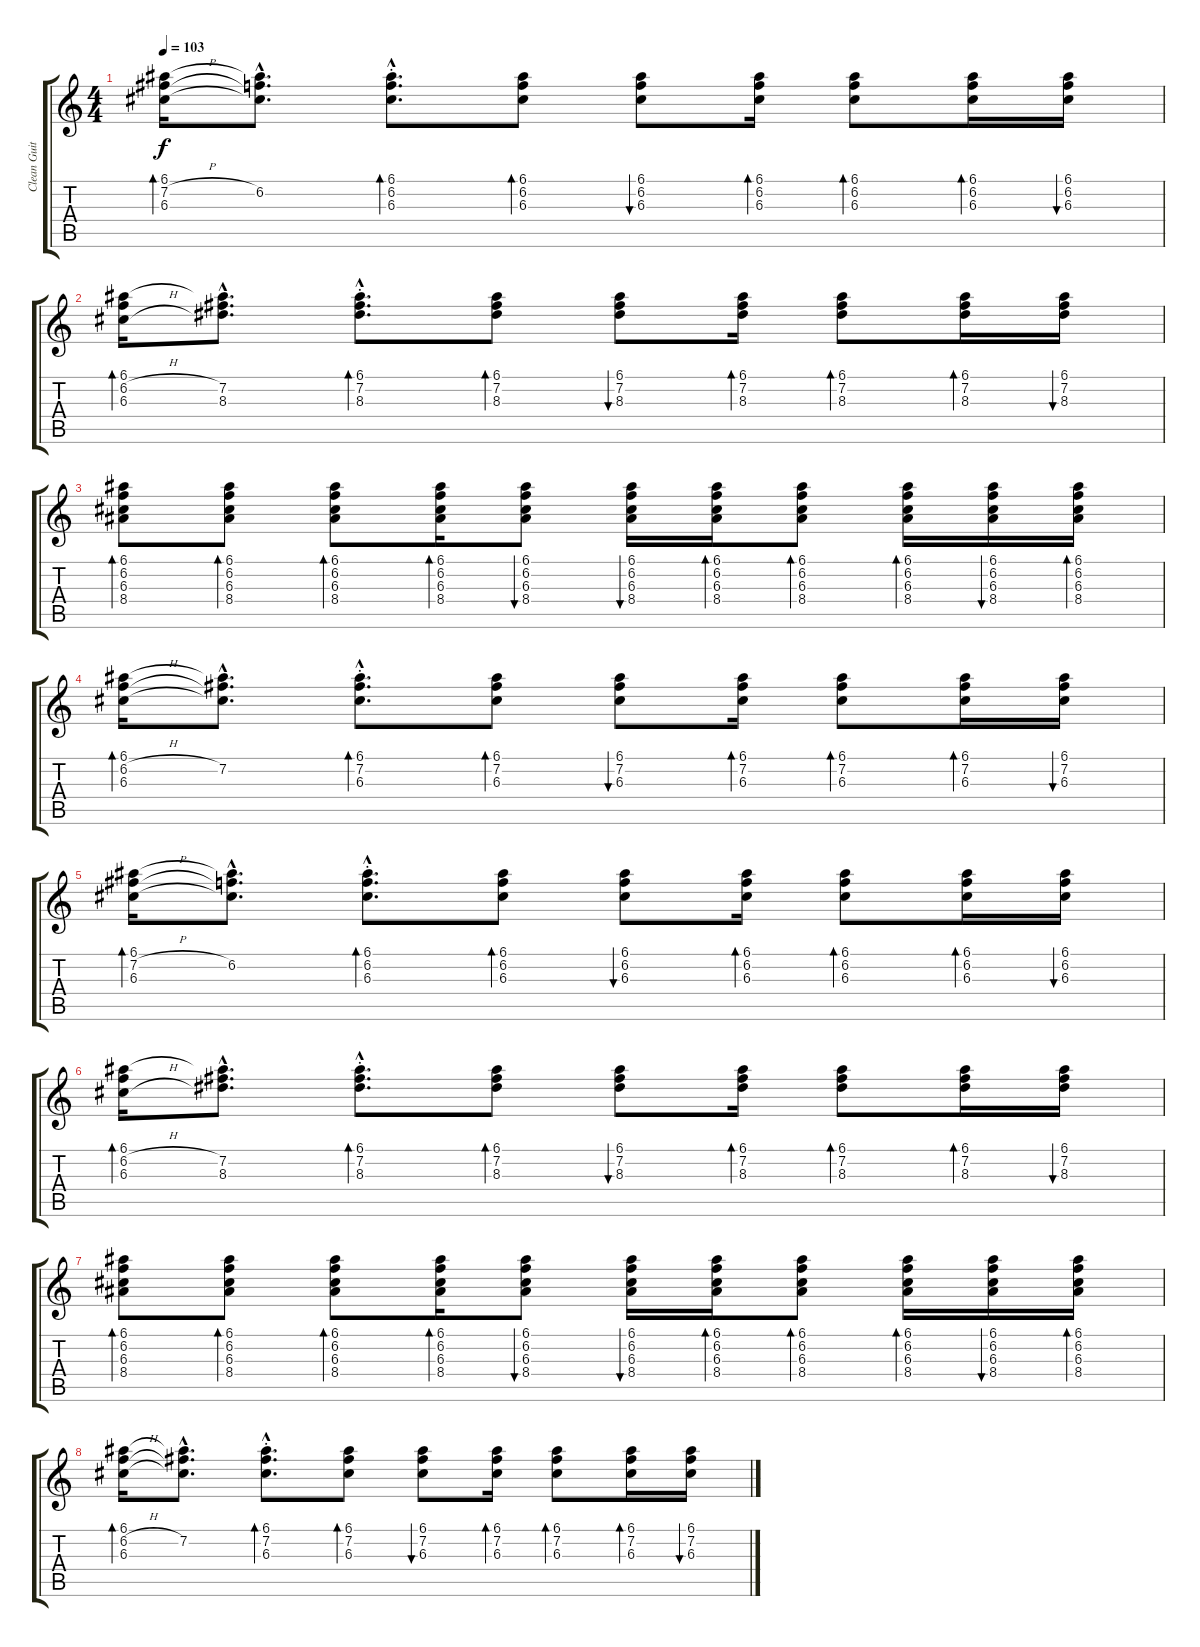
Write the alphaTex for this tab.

\track ("Clean Guitar" "Clean Guit") {instrument electricguitarclean}
\staff {score tabs}
\tuning (E4 B3 G3 D3 A2 E2) {hide}
\ts (4 4)
\tempo 103
\clef g2
\ks c
(6.1 7.2{h} 6.3).16{bd 60 dy f} (6.1{hac t} 6.2{hac} 6.3{hac t}).8{d} (6.1{hac st} 6.2{hac st} 6.3{hac st}).8{d bd 60} (6.1 6.2 6.3).8{bd 60} (6.1 6.2 6.3).8{bu 60} (6.1 6.2 6.3).16{bd 60} (6.1 6.2 6.3).8{bd 60} (6.1 6.2 6.3).16{bd 60} (6.1 6.2 6.3).16{bu 60} |
(6.1 6.2{h} 6.3{h}).16{bd 60} (6.1{hac t} 7.2{hac} 8.3{hac}).8{d} (6.1{hac st} 7.2{hac st} 8.3{hac st}).8{d bd 60} (6.1 7.2 8.3).8{bd 60} (6.1 7.2 8.3).8{bu 60} (6.1 7.2 8.3).16{bd 60} (6.1 7.2 8.3).8{bd 60} (6.1 7.2 8.3).16{bd 60} (6.1 7.2 8.3).16{bu 60} |
(6.1 6.2 6.3 8.4).8{bd 60} (6.1 6.2 6.3 8.4).8{bd 60} (6.1 6.2 6.3 8.4).8{bd 60} (6.1 6.2 6.3 8.4).16{bd 60} (6.1 6.2 6.3 8.4).8{bu 60} (6.1 6.2 6.3 8.4).16{bu 60} (6.1 6.2 6.3 8.4).16{bd 60} (6.1 6.2 6.3 8.4).8{bd 60} (6.1 6.2 6.3 8.4).16{bd 60} (6.1 6.2 6.3 8.4).16{bu 60} (6.1 6.2 6.3 8.4).16{bd 60} |
(6.1 6.2{h} 6.3).16{bd 60} (6.1{hac t} 7.2{hac} 6.3{hac t}).8{d} (6.1{hac st} 7.2{hac st} 6.3{hac st}).8{d bd 60} (6.1 7.2 6.3).8{bd 60} (6.1 7.2 6.3).8{bu 60} (6.1 7.2 6.3).16{bd 60} (6.1 7.2 6.3).8{bd 60} (6.1 7.2 6.3).16{bd 60} (6.1 7.2 6.3).16{bu 60} |
(6.1 7.2{h} 6.3).16{bd 60} (6.1{hac t} 6.2{hac} 6.3{hac t}).8{d} (6.1{hac st} 6.2{hac st} 6.3{hac st}).8{d bd 60} (6.1 6.2 6.3).8{bd 60} (6.1 6.2 6.3).8{bu 60} (6.1 6.2 6.3).16{bd 60} (6.1 6.2 6.3).8{bd 60} (6.1 6.2 6.3).16{bd 60} (6.1 6.2 6.3).16{bu 60} |
(6.1 6.2{h} 6.3{h}).16{bd 60} (6.1{hac t} 7.2{hac} 8.3{hac}).8{d} (6.1{hac st} 7.2{hac st} 8.3{hac st}).8{d bd 60} (6.1 7.2 8.3).8{bd 60} (6.1 7.2 8.3).8{bu 60} (6.1 7.2 8.3).16{bd 60} (6.1 7.2 8.3).8{bd 60} (6.1 7.2 8.3).16{bd 60} (6.1 7.2 8.3).16{bu 60} |
(6.1 6.2 6.3 8.4).8{bd 60} (6.1 6.2 6.3 8.4).8{bd 60} (6.1 6.2 6.3 8.4).8{bd 60} (6.1 6.2 6.3 8.4).16{bd 60} (6.1 6.2 6.3 8.4).8{bu 60} (6.1 6.2 6.3 8.4).16{bu 60} (6.1 6.2 6.3 8.4).16{bd 60} (6.1 6.2 6.3 8.4).8{bd 60} (6.1 6.2 6.3 8.4).16{bd 60} (6.1 6.2 6.3 8.4).16{bu 60} (6.1 6.2 6.3 8.4).16{bd 60} |
(6.1 6.2{h} 6.3).16{bd 60} (6.1{hac t} 7.2{hac} 6.3{hac t}).8{d} (6.1{hac st} 7.2{hac st} 6.3{hac st}).8{d bd 60} (6.1 7.2 6.3).8{bd 60} (6.1 7.2 6.3).8{bu 60} (6.1 7.2 6.3).16{bd 60} (6.1 7.2 6.3).8{bd 60} (6.1 7.2 6.3).16{bd 60} (6.1 7.2 6.3).16{bu 60}
